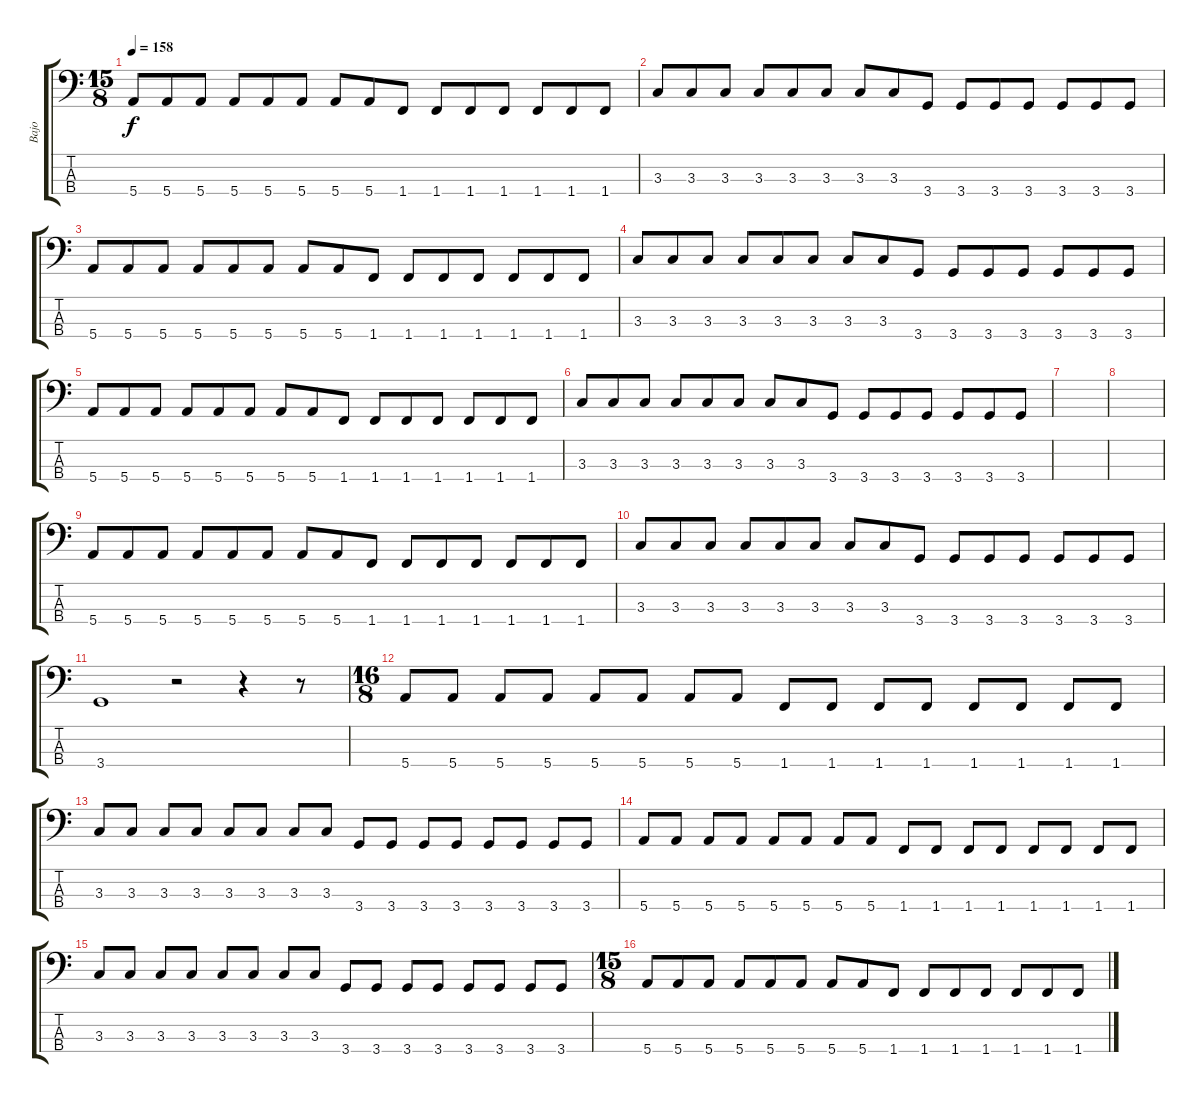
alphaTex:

\track ("Bajo" "Bajo") {instrument electricbasspick}
\staff {score tabs}
\tuning (G2 D2 A1 E1) {hide}
\ts (15 8)
\tempo 158
\clef f4
\ks c
5.4.8{dy f} 5.4.8 5.4.8 5.4.8 5.4.8 5.4.8 5.4.8 5.4.8 1.4.8 1.4.8 1.4.8 1.4.8 1.4.8 1.4.8 1.4.8 |
3.3.8 3.3.8 3.3.8 3.3.8 3.3.8 3.3.8 3.3.8 3.3.8 3.4.8 3.4.8 3.4.8 3.4.8 3.4.8 3.4.8 3.4.8 |
5.4.8 5.4.8 5.4.8 5.4.8 5.4.8 5.4.8 5.4.8 5.4.8 1.4.8 1.4.8 1.4.8 1.4.8 1.4.8 1.4.8 1.4.8 |
3.3.8 3.3.8 3.3.8 3.3.8 3.3.8 3.3.8 3.3.8 3.3.8 3.4.8 3.4.8 3.4.8 3.4.8 3.4.8 3.4.8 3.4.8 |
5.4.8 5.4.8 5.4.8 5.4.8 5.4.8 5.4.8 5.4.8 5.4.8 1.4.8 1.4.8 1.4.8 1.4.8 1.4.8 1.4.8 1.4.8 |
3.3.8 3.3.8 3.3.8 3.3.8 3.3.8 3.3.8 3.3.8 3.3.8 3.4.8 3.4.8 3.4.8 3.4.8 3.4.8 3.4.8 3.4.8 |
|
|
5.4.8 5.4.8 5.4.8 5.4.8 5.4.8 5.4.8 5.4.8 5.4.8 1.4.8 1.4.8 1.4.8 1.4.8 1.4.8 1.4.8 1.4.8 |
3.3.8 3.3.8 3.3.8 3.3.8 3.3.8 3.3.8 3.3.8 3.3.8 3.4.8 3.4.8 3.4.8 3.4.8 3.4.8 3.4.8 3.4.8 |
3.4.1 r.2 r.4 r.8 |
\ts (16 8)
5.4.8 5.4.8 5.4.8 5.4.8 5.4.8 5.4.8 5.4.8 5.4.8 1.4.8 1.4.8 1.4.8 1.4.8 1.4.8 1.4.8 1.4.8 1.4.8 |
3.3.8 3.3.8 3.3.8 3.3.8 3.3.8 3.3.8 3.3.8 3.3.8 3.4.8 3.4.8 3.4.8 3.4.8 3.4.8 3.4.8 3.4.8 3.4.8 |
5.4.8 5.4.8 5.4.8 5.4.8 5.4.8 5.4.8 5.4.8 5.4.8 1.4.8 1.4.8 1.4.8 1.4.8 1.4.8 1.4.8 1.4.8 1.4.8 |
3.3.8 3.3.8 3.3.8 3.3.8 3.3.8 3.3.8 3.3.8 3.3.8 3.4.8 3.4.8 3.4.8 3.4.8 3.4.8 3.4.8 3.4.8 3.4.8 |
\ts (15 8)
5.4.8 5.4.8 5.4.8 5.4.8 5.4.8 5.4.8 5.4.8 5.4.8 1.4.8 1.4.8 1.4.8 1.4.8 1.4.8 1.4.8 1.4.8
